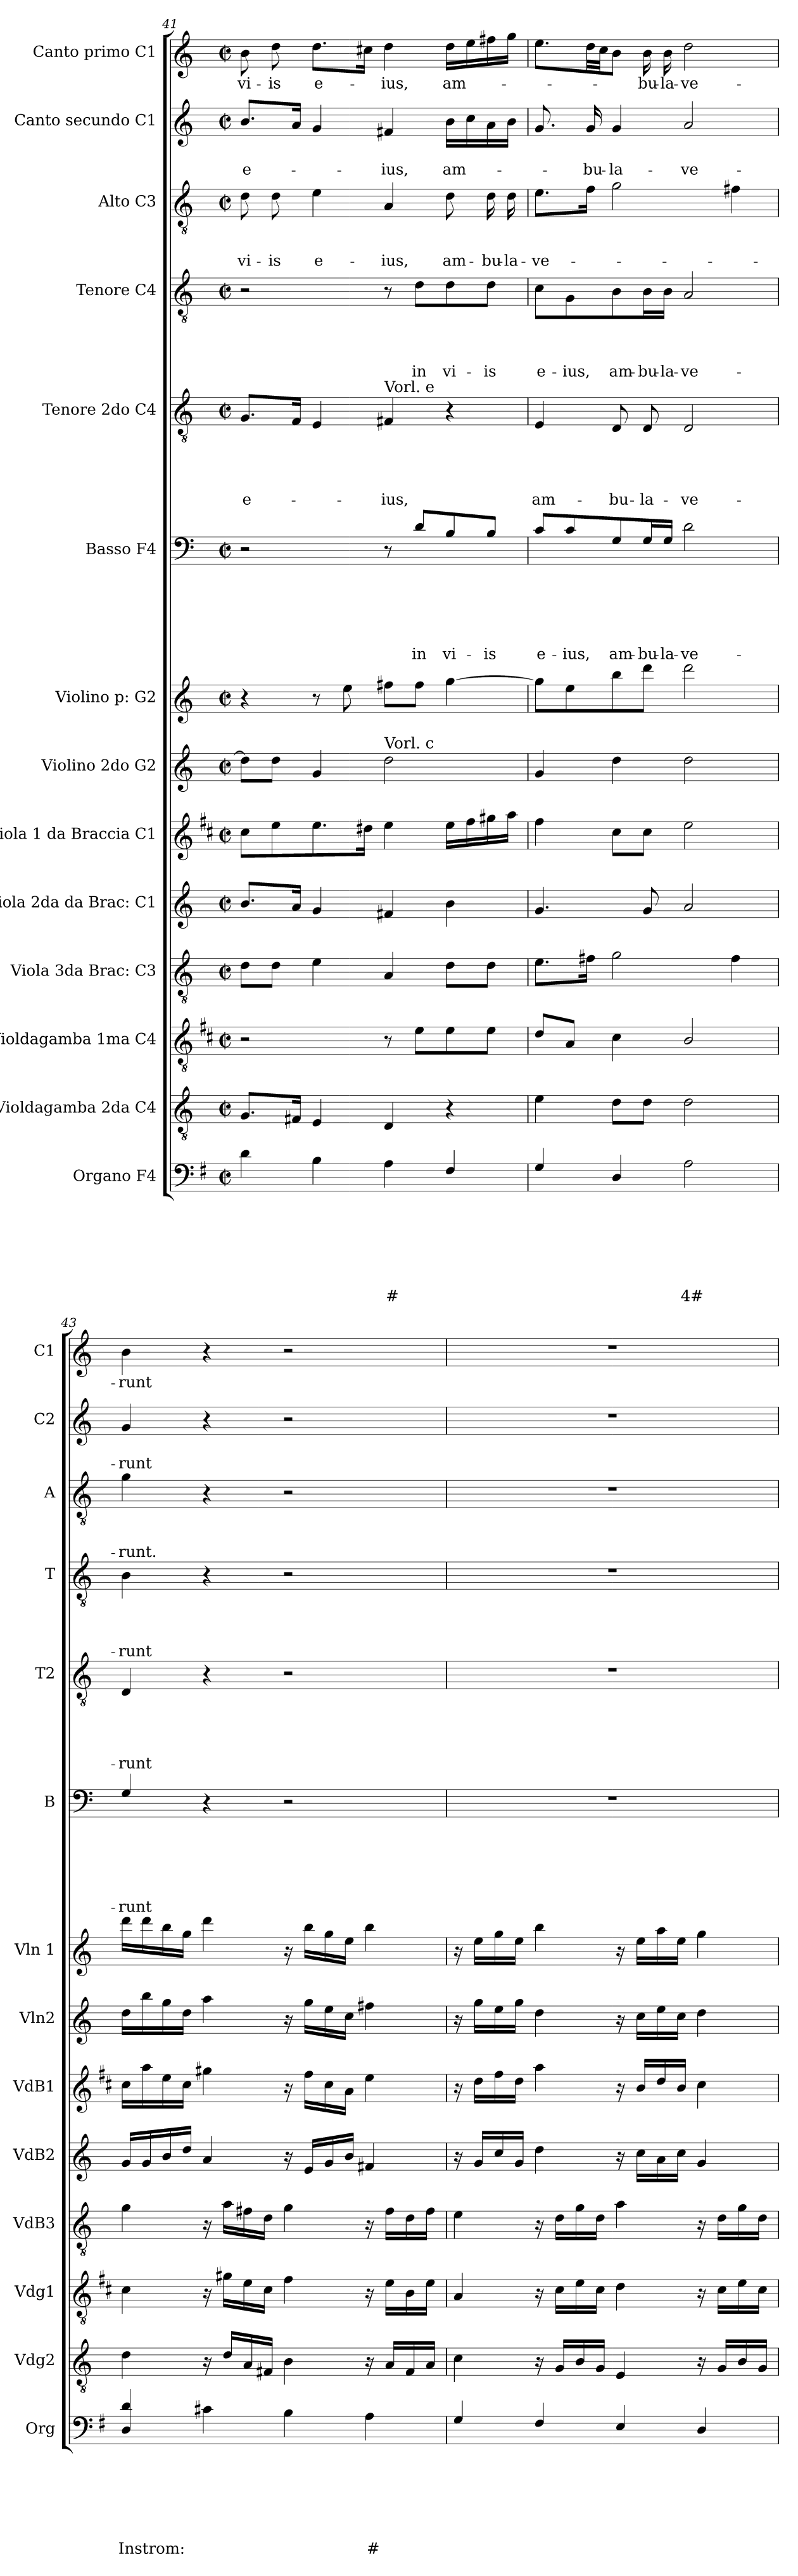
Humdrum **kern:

**kern	**text	**text	**text	**text	**text	**text	**text	**kern	**kern	**kern	**kern	**kern	**kern	**kern	**kern	**text	**text	**text	**text	**text	**text	**kern	**text	**text	**text	**text	**text	**kern	**text	**text	**text	**text	**kern	**text	**text	**text	**kern	**text	**text	**kern	**text
*part14	*part14	*part14	*part14	*part14	*part14	*part14	*part14	*part13	*part12	*part11	*part10	*part9	*part8	*part7	*part6	*part6	*part6	*part6	*part6	*part6	*part6	*part5	*part5	*part5	*part5	*part5	*part5	*part4	*part4	*part4	*part4	*part4	*part3	*part3	*part3	*part3	*part2	*part2	*part2	*part1	*part1
*staff14	*staff14	*staff14	*staff14	*staff14	*staff14	*staff14	*staff14	*staff13	*staff12	*staff11	*staff10	*staff9	*staff8	*staff7	*staff6	*staff6	*staff6	*staff6	*staff6	*staff6	*staff6	*staff5	*staff5	*staff5	*staff5	*staff5	*staff5	*staff4	*staff4	*staff4	*staff4	*staff4	*staff3	*staff3	*staff3	*staff3	*staff2	*staff2	*staff2	*staff1	*staff1
*I"Organo F4	*	*	*	*	*	*	*	*I"Violdagamba 2da C4	*I"Violdagamba 1ma C4	*I"Viola 3da Brac: C3	*I"Viola 2da da Brac: C1	*I"Viola 1 da Braccia C1	*I"Violino 2do G2	*I"Violino p: G2	*I"Basso F4	*	*	*	*	*	*	*I"Tenore 2do C4	*	*	*	*	*	*I"Tenore C4	*	*	*	*	*I"Alto C3	*	*	*	*I"Canto secundo C1	*	*	*I"Canto primo C1	*
*I'Org	*	*	*	*	*	*	*	*I'Vdg2	*I'Vdg1	*I'VdB3	*I'VdB2	*I'VdB1	*I'Vln2	*I'Vln 1	*I'B	*	*	*	*	*	*	*I'T2	*	*	*	*	*	*I'T	*	*	*	*	*I'A	*	*	*	*I'C2	*	*	*I'C1	*
!!LO:PB:g=z
*clefF4	*	*	*	*	*	*	*	*clefGv2	*clefGv2	*clefGv2	*clefG2	*clefG2	*clefG2	*clefG2	*clefF4	*	*	*	*	*	*	*clefGv2	*	*	*	*	*	*clefGv2	*	*	*	*	*clefGv2	*	*	*	*clefG2	*	*	*clefG2	*
*ITrd4c7	*	*	*	*	*	*	*	*	*ITrd1c2	*	*	*ITrd1c2	*	*	*ITrd8c14	*	*	*	*	*	*	*	*	*	*	*	*	*	*	*	*	*	*	*	*	*	*	*	*	*	*
*k[]	*	*	*	*	*	*	*	*k[]	*k[]	*k[]	*k[]	*k[]	*k[]	*k[]	*k[]	*	*	*	*	*	*	*k[]	*	*	*	*	*	*k[]	*	*	*	*	*k[]	*	*	*	*k[]	*	*	*k[]	*
*C:	*	*	*	*	*	*	*	*C:	*C:	*C:	*C:	*C:	*C:	*C:	*C:	*	*	*	*	*	*	*C:	*	*	*	*	*	*C:	*	*	*	*	*C:	*	*	*	*C:	*	*	*C:	*
*M2/2	*	*	*	*	*	*	*	*M2/2	*M2/2	*M2/2	*M2/2	*M2/2	*M2/2	*M2/2	*M2/2	*	*	*	*	*	*	*M2/2	*	*	*	*	*	*M2/2	*	*	*	*	*M2/2	*	*	*	*M2/2	*	*	*M2/2	*
*met(c|)	*	*	*	*	*	*	*	*met(c|)	*met(c|)	*met(c|)	*met(c|)	*met(c|)	*met(c|)	*met(c|)	*met(c|)	*	*	*	*	*	*	*met(c|)	*	*	*	*	*	*met(c|)	*	*	*	*	*met(c|)	*	*	*	*met(c|)	*	*	*met(c|)	*
=41	=41	=41	=41	=41	=41	=41	=41	=41	=41	=41	=41	=41	=41	=41	=41	=41	=41	=41	=41	=41	=41	=41	=41	=41	=41	=41	=41	=41	=41	=41	=41	=41	=41	=41	=41	=41	=41	=41	=41	=41	=41
!	!	!	!	!	!	!	!	!	!	!	!	!	!	!	!	!	!	!	!	!	!	!	!	!	!	!	!LO:LY:b	!	!	!	!	!	!	!	!	!LO:LY:b	!	!	!LO:LY:b	!	!LO:LY:b
4G\	.	.	.	.	.	.	.	8.G/L	2r	8d\L	8.b/L	8b\L	8dd\L]	4r	2r	.	.	.	.	.	.	8.G/L	.	.	.	.	e-	2r	.	.	.	.	8d\	.	.	vi-	8.b/L	.	e-	8b\	vi-
!	!	!	!	!	!	!	!	!	!	!	!	!	!	!	!	!	!	!	!	!	!	!	!	!	!	!	!	!	!	!	!	!	!	!	!	!LO:LY:b	!	!	!	!	!LO:LY:b
.	.	.	.	.	.	.	.	.	.	8d\J	.	8dd\	8dd\J	.	.	.	.	.	.	.	.	.	.	.	.	.	.	.	.	.	.	.	8d\	.	.	-is	.	.	.	8dd\	-is
.	.	.	.	.	.	.	.	16F#X/Jk	.	.	16a/Jk	.	.	.	.	.	.	.	.	.	.	16F/Jk	.	.	.	.	.	.	.	.	.	.	.	.	.	.	16a/Jk	.	.	.	.
!	!	!	!	!	!	!	!	!	!	!	!	!	!	!	!	!	!	!	!	!	!	!	!	!	!	!	!	!	!	!	!	!	!	!	!	!LO:LY:b	!	!	!	!	!LO:LY:b
4E\	.	.	.	.	.	.	.	4E/	.	4e\	4g/	8.dd\	4g/	8r	.	.	.	.	.	.	.	4E/	.	.	.	.	.	.	.	.	.	.	4e\	.	.	e-	4g/	.	.	8.dd\L	e-
.	.	.	.	.	.	.	.	.	.	.	.	.	.	8ee\	.	.	.	.	.	.	.	.	.	.	.	.	.	.	.	.	.	.	.	.	.	.	.	.	.	.	.
.	.	.	.	.	.	.	.	.	.	.	.	16cc#X\Jk	.	.	.	.	.	.	.	.	.	.	.	.	.	.	.	.	.	.	.	.	.	.	.	.	.	.	.	16cc#X\Jk	.
!	!	!	!	!	!	!	!	!	!	!	!	!	!	!	!	!	!	!	!	!	!	!LO:TX:a:t=Vorl. e	!	!	!	!	!	!	!	!	!	!	!	!	!	!	!	!	!	!	!
!	!	!	!	!	!	!	!	!	!	!	!	!	!LO:TX:a:t=Vorl. c	!	!	!	!	!	!	!	!	!	!	!	!	!	!	!	!	!	!	!	!	!	!	!	!	!	!	!	!
!	!	!	!	!	!	!	!LO:LY:b	!	!	!	!	!	!	!	!	!	!	!	!	!	!	!	!	!	!	!	!LO:LY:b	!	!	!	!	!	!	!	!	!LO:LY:b	!	!	!LO:LY:b	!	!LO:LY:b
4D\	.	.	.	.	.	.	#	4D/	8r	4A/	4f#X/	4dd\	2dd\	8ff#X\L	8r	.	.	.	.	.	.	4F#X/	.	.	.	.	-ius,	8r	.	.	.	.	4A/	.	.	-ius,	4f#X/	.	-ius,	4dd\	-ius,
!	!	!	!	!	!	!	!	!	!	!	!	!	!	!	!	!	!	!	!	!	!LO:LY:b	!	!	!	!	!	!	!	!	!	!	!LO:LY:b	!	!	!	!	!	!	!	!	!
.	.	.	.	.	.	.	.	.	8d\L	.	.	.	.	8ff#\J	8D/L	.	.	.	.	.	in	.	.	.	.	.	.	8d\L	.	.	.	in	.	.	.	.	.	.	.	.	.
!	!	!	!	!	!	!	!	!	!	!	!	!	!	!	!	!	!	!	!	!	!LO:LY:b	!	!	!	!	!	!	!	!	!	!	!LO:LY:b	!	!	!	!LO:LY:b	!	!	!LO:LY:b	!	!LO:LY:b
4BB/	.	.	.	.	.	.	.	4r	8d\	8d\L	4b\	16dd\LL	.	[4gg\	8BB/	.	.	.	.	.	vi-	4r	.	.	.	.	.	8d\	.	.	.	vi-	8d\	.	.	am-	16b\LL	.	am-	16dd\LL	am-
.	.	.	.	.	.	.	.	.	.	.	.	16ee\	.	.	.	.	.	.	.	.	.	.	.	.	.	.	.	.	.	.	.	.	.	.	.	.	16cc\	.	.	16ee\	.
!	!	!	!	!	!	!	!	!	!	!	!	!	!	!	!	!	!	!	!	!	!LO:LY:b	!	!	!	!	!	!	!	!	!	!	!LO:LY:b	!	!	!	!LO:LY:b	!	!	!	!	!
.	.	.	.	.	.	.	.	.	8d\J	8d\J	.	16ff#X\	.	.	8BB/J	.	.	.	.	.	-is	.	.	.	.	.	.	8d\J	.	.	.	-is	16d\	.	.	-bu-	16a\	.	.	16ff#\	.
!	!	!	!	!	!	!	!	!	!	!	!	!	!	!	!	!	!	!	!	!	!	!	!	!	!	!	!	!	!	!	!	!	!	!	!	!LO:LY:b	!	!	!	!	!
.	.	.	.	.	.	.	.	.	.	.	.	16gg\JJ	.	.	.	.	.	.	.	.	.	.	.	.	.	.	.	.	.	.	.	.	16d\	.	.	-la-	16b\JJ	.	.	16gg\JJ	.
=42	=42	=42	=42	=42	=42	=42	=42	=42	=42	=42	=42	=42	=42	=42	=42	=42	=42	=42	=42	=42	=42	=42	=42	=42	=42	=42	=42	=42	=42	=42	=42	=42	=42	=42	=42	=42	=42	=42	=42	=42	=42
!	!	!	!	!	!	!	!	!	!	!	!	!	!	!	!	!	!	!	!	!	!LO:LY:b	!	!	!	!	!	!LO:LY:b	!	!	!	!	!LO:LY:b	!	!	!	!LO:LY:b	!	!	!	!	!
4C/	.	.	.	.	.	.	.	4e\	8c/L	8.e\L	4.g/	4ee\	4g/	8gg\L]	8C/L	.	.	.	.	.	e-	4E/	.	.	.	.	am-	8c\L	.	.	.	e-	8.e\L	.	.	-ve-	8.g/	.	.	8.ee\L	.
!	!	!	!	!	!	!	!	!	!	!	!	!	!	!	!	!	!	!	!	!	!LO:LY:b	!	!	!	!	!	!	!	!	!	!	!LO:LY:b	!	!	!	!	!	!	!	!	!
.	.	.	.	.	.	.	.	.	8G/J	.	.	.	.	8ee\	8C/	.	.	.	.	.	-ius,	.	.	.	.	.	.	8G\	.	.	.	-ius,	.	.	.	.	.	.	.	.	.
!	!	!	!	!	!	!	!	!	!	!	!	!	!	!	!	!	!	!	!	!	!	!	!	!	!	!	!	!	!	!	!	!	!	!	!	!	!	!	!LO:LY:b	!	!
.	.	.	.	.	.	.	.	.	.	16f#X\Jk	.	.	.	.	.	.	.	.	.	.	.	.	.	.	.	.	.	.	.	.	.	.	16f\Jk	.	.	.	16g/	.	-bu-	32dd\LL	.
.	.	.	.	.	.	.	.	.	.	.	.	.	.	.	.	.	.	.	.	.	.	.	.	.	.	.	.	.	.	.	.	.	.	.	.	.	.	.	.	32cc\JJ	.
!	!	!	!	!	!	!	!	!	!	!	!	!	!	!	!	!	!	!	!	!	!LO:LY:b	!	!	!	!	!	!LO:LY:b	!	!	!	!	!LO:LY:b	!	!	!	!	!	!	!LO:LY:b	!	!
4GG/	.	.	.	.	.	.	.	8d\L	4B\	2g\	.	8b\L	4dd\	8bb\	8GG/	.	.	.	.	.	am-	8D/	.	.	.	.	-bu-	8B\	.	.	.	am-	2g\	.	.	.	4g/	.	-la-	8b\J	.
!	!	!	!	!	!	!	!	!	!	!	!	!	!	!	!	!	!	!	!	!	!LO:LY:b	!	!	!	!	!	!LO:LY:b	!	!	!	!	!LO:LY:b	!	!	!	!	!	!	!	!	!LO:LY:b
.	.	.	.	.	.	.	.	8d\J	.	.	8g/	8b\J	.	8ddd\J	16GG/L	.	.	.	.	.	-bu-	8D/	.	.	.	.	-la-	16B\L	.	.	.	-bu-	.	.	.	.	.	.	.	16b\	-bu-
!	!	!	!	!	!	!	!	!	!	!	!	!	!	!	!	!	!	!	!	!	!LO:LY:b	!	!	!	!	!	!	!	!	!	!	!LO:LY:b	!	!	!	!	!	!	!	!	!LO:LY:b
.	.	.	.	.	.	.	.	.	.	.	.	.	.	.	16GG/JJ	.	.	.	.	.	-la-	.	.	.	.	.	.	16B\JJ	.	.	.	-la-	.	.	.	.	.	.	.	16b\	-la-
!	!	!	!	!	!	!	!LO:LY:b	!	!	!	!	!	!	!	!	!	!	!	!	!	!LO:LY:b	!	!	!	!	!	!LO:LY:b	!	!	!	!	!LO:LY:b	!	!	!	!	!	!	!LO:LY:b	!	!LO:LY:b
2D\	.	.	.	.	.	.	4#	2d\	2A/	.	2a/	2dd\	2dd\	2ddd\	2D\	.	.	.	.	.	-ve-	2D/	.	.	.	.	-ve-	2A/	.	.	.	-ve-	.	.	.	.	2a/	.	-ve-	2dd\	-ve-
.	.	.	.	.	.	.	.	.	.	4f#\	.	.	.	.	.	.	.	.	.	.	.	.	.	.	.	.	.	.	.	.	.	.	4f#X\	.	.	.	.	.	.	.	.
=43	=43	=43	=43	=43	=43	=43	=43	=43	=43	=43	=43	=43	=43	=43	=43	=43	=43	=43	=43	=43	=43	=43	=43	=43	=43	=43	=43	=43	=43	=43	=43	=43	=43	=43	=43	=43	=43	=43	=43	=43	=43
!	!	!	!	!	!	!	!LO:LY:b	!	!	!	!	!	!	!	!	!	!	!	!	!	!LO:LY:b	!	!	!	!	!	!LO:LY:b	!	!	!	!	!LO:LY:b	!	!	!	!LO:LY:b	!	!	!LO:LY:b	!	!LO:LY:b
4GG/ 4G/	.	.	.	.	.	.	Instrom:	4d\	4B\	4g\	16g/LL	16b\LL	16dd\LL	16ddd\LL	4GG/	.	.	.	.	.	-runt	4D/	.	.	.	.	-runt	4B\	.	.	.	-runt	4g\	.	.	-runt.	4g/	.	-runt	4b\	-runt
.	.	.	.	.	.	.	.	.	.	.	16g/	16gg\	16bb\	16ddd\	.	.	.	.	.	.	.	.	.	.	.	.	.	.	.	.	.	.	.	.	.	.	.	.	.	.	.
.	.	.	.	.	.	.	.	.	.	.	16b/	16dd\	16gg\	16bb\	.	.	.	.	.	.	.	.	.	.	.	.	.	.	.	.	.	.	.	.	.	.	.	.	.	.	.
.	.	.	.	.	.	.	.	.	.	.	16dd/JJ	16b\JJ	16dd\JJ	16gg\JJ	.	.	.	.	.	.	.	.	.	.	.	.	.	.	.	.	.	.	.	.	.	.	.	.	.	.	.
4F#X\	.	.	.	.	.	.	.	16r	16r	16r	4a/	4ff#X\	4aa\	4ddd\	4r	.	.	.	.	.	.	4r	.	.	.	.	.	4r	.	.	.	.	4r	.	.	.	4r	.	.	4r	.
.	.	.	.	.	.	.	.	16d/LL	16f#X\LL	16a\LL	.	.	.	.	.	.	.	.	.	.	.	.	.	.	.	.	.	.	.	.	.	.	.	.	.	.	.	.	.	.	.
.	.	.	.	.	.	.	.	16A/	16d\	16f#X\	.	.	.	.	.	.	.	.	.	.	.	.	.	.	.	.	.	.	.	.	.	.	.	.	.	.	.	.	.	.	.
.	.	.	.	.	.	.	.	16F#X/JJ	16B\JJ	16d\JJ	.	.	.	.	.	.	.	.	.	.	.	.	.	.	.	.	.	.	.	.	.	.	.	.	.	.	.	.	.	.	.
4E\	.	.	.	.	.	.	.	4B\	4e\	4g\	16r	16r	16r	16r	2r	.	.	.	.	.	.	2r	.	.	.	.	.	2r	.	.	.	.	2r	.	.	.	2r	.	.	2r	.
.	.	.	.	.	.	.	.	.	.	.	16e/LL	16ee\LL	16gg\LL	16bb\LL	.	.	.	.	.	.	.	.	.	.	.	.	.	.	.	.	.	.	.	.	.	.	.	.	.	.	.
.	.	.	.	.	.	.	.	.	.	.	16g/	16b\	16ee\	16gg\	.	.	.	.	.	.	.	.	.	.	.	.	.	.	.	.	.	.	.	.	.	.	.	.	.	.	.
.	.	.	.	.	.	.	.	.	.	.	16b/JJ	16g\JJ	16cc\JJ	16ee\JJ	.	.	.	.	.	.	.	.	.	.	.	.	.	.	.	.	.	.	.	.	.	.	.	.	.	.	.
!	!	!	!	!	!	!	!LO:LY:b	!	!	!	!	!	!	!	!	!	!	!	!	!	!	!	!	!	!	!	!	!	!	!	!	!	!	!	!	!	!	!	!	!	!
4D\	.	.	.	.	.	.	#	16r	16r	16r	4f#X/	4dd\	4ff#X\	4bb\	.	.	.	.	.	.	.	.	.	.	.	.	.	.	.	.	.	.	.	.	.	.	.	.	.	.	.
.	.	.	.	.	.	.	.	16A/LL	16d\LL	16f#\LL	.	.	.	.	.	.	.	.	.	.	.	.	.	.	.	.	.	.	.	.	.	.	.	.	.	.	.	.	.	.	.
.	.	.	.	.	.	.	.	16F#/	16A\	16d\	.	.	.	.	.	.	.	.	.	.	.	.	.	.	.	.	.	.	.	.	.	.	.	.	.	.	.	.	.	.	.
.	.	.	.	.	.	.	.	16A/JJ	16d\JJ	16f#\JJ	.	.	.	.	.	.	.	.	.	.	.	.	.	.	.	.	.	.	.	.	.	.	.	.	.	.	.	.	.	.	.
!!LO:PB:g=z
=44	=44	=44	=44	=44	=44	=44	=44	=44	=44	=44	=44	=44	=44	=44	=44	=44	=44	=44	=44	=44	=44	=44	=44	=44	=44	=44	=44	=44	=44	=44	=44	=44	=44	=44	=44	=44	=44	=44	=44	=44	=44
4C/	.	.	.	.	.	.	.	4c\	4G/	4e\	16r	16r	16r	16r	1r	.	.	.	.	.	.	1r	.	.	.	.	.	1r	.	.	.	.	1r	.	.	.	1r	.	.	1r	.
.	.	.	.	.	.	.	.	.	.	.	16g/LL	16cc\LL	16gg\LL	16ee\LL	.	.	.	.	.	.	.	.	.	.	.	.	.	.	.	.	.	.	.	.	.	.	.	.	.	.	.
.	.	.	.	.	.	.	.	.	.	.	16cc/	16ee\	16ee\	16gg\	.	.	.	.	.	.	.	.	.	.	.	.	.	.	.	.	.	.	.	.	.	.	.	.	.	.	.
.	.	.	.	.	.	.	.	.	.	.	16g/JJ	16cc\JJ	16gg\JJ	16ee\JJ	.	.	.	.	.	.	.	.	.	.	.	.	.	.	.	.	.	.	.	.	.	.	.	.	.	.	.
4BB/	.	.	.	.	.	.	.	16r	16r	16r	4dd\	4gg\	4dd\	4bb\	.	.	.	.	.	.	.	.	.	.	.	.	.	.	.	.	.	.	.	.	.	.	.	.	.	.	.
.	.	.	.	.	.	.	.	16G/LL	16B\LL	16d\LL	.	.	.	.	.	.	.	.	.	.	.	.	.	.	.	.	.	.	.	.	.	.	.	.	.	.	.	.	.	.	.
.	.	.	.	.	.	.	.	16B/	16d\	16g\	.	.	.	.	.	.	.	.	.	.	.	.	.	.	.	.	.	.	.	.	.	.	.	.	.	.	.	.	.	.	.
.	.	.	.	.	.	.	.	16G/JJ	16B\JJ	16d\JJ	.	.	.	.	.	.	.	.	.	.	.	.	.	.	.	.	.	.	.	.	.	.	.	.	.	.	.	.	.	.	.
4AA/	.	.	.	.	.	.	.	4E/	4c\	4a\	16r	16r	16r	16r	.	.	.	.	.	.	.	.	.	.	.	.	.	.	.	.	.	.	.	.	.	.	.	.	.	.	.
.	.	.	.	.	.	.	.	.	.	.	16cc\LL	16a/LL	16cc\LL	16ee\LL	.	.	.	.	.	.	.	.	.	.	.	.	.	.	.	.	.	.	.	.	.	.	.	.	.	.	.
.	.	.	.	.	.	.	.	.	.	.	16a\	16cc/	16ee\	16aa\	.	.	.	.	.	.	.	.	.	.	.	.	.	.	.	.	.	.	.	.	.	.	.	.	.	.	.
.	.	.	.	.	.	.	.	.	.	.	16cc\JJ	16a/JJ	16cc\JJ	16ee\JJ	.	.	.	.	.	.	.	.	.	.	.	.	.	.	.	.	.	.	.	.	.	.	.	.	.	.	.
4GG/	.	.	.	.	.	.	.	16r	16r	16r	4g/	4b\	4dd\	4gg\	.	.	.	.	.	.	.	.	.	.	.	.	.	.	.	.	.	.	.	.	.	.	.	.	.	.	.
.	.	.	.	.	.	.	.	16G/LL	16B\LL	16d\LL	.	.	.	.	.	.	.	.	.	.	.	.	.	.	.	.	.	.	.	.	.	.	.	.	.	.	.	.	.	.	.
.	.	.	.	.	.	.	.	16B/	16d\	16g\	.	.	.	.	.	.	.	.	.	.	.	.	.	.	.	.	.	.	.	.	.	.	.	.	.	.	.	.	.	.	.
.	.	.	.	.	.	.	.	16G/JJ	16B\JJ	16d\JJ	.	.	.	.	.	.	.	.	.	.	.	.	.	.	.	.	.	.	.	.	.	.	.	.	.	.	.	.	.	.	.
=	=	=	=	=	=	=	=	=	=	=	=	=	=	=	=	=	=	=	=	=	=	=	=	=	=	=	=	=	=	=	=	=	=	=	=	=	=	=	=	=	=
*-	*-	*-	*-	*-	*-	*-	*-	*-	*-	*-	*-	*-	*-	*-	*-	*-	*-	*-	*-	*-	*-	*-	*-	*-	*-	*-	*-	*-	*-	*-	*-	*-	*-	*-	*-	*-	*-	*-	*-	*-	*-
